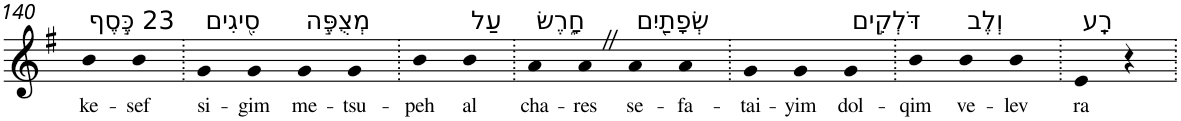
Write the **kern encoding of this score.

**kern	**text
*part1	*part1
*staff1	*staff1
*I"Piano	*
*I'Pno	*
!!LO:PB:g=z
*clefG2	*
*k[f#]	*
*G:	*
=140	=140
!LO:TX:a:t=23 כֶּ֣סֶף	!
!	!LO:LY:b
4b	ke-
!	!LO:LY:b
4b	-sef
=141.	=141.
!LO:TX:a:t=סִ֭יגִים	!
!	!LO:LY:b
4g	si-
!	!LO:LY:b
4g	-gim
!LO:TX:a:t=מְצֻפֶּ֣ה	!
!	!LO:LY:b
4g	me-
!	!LO:LY:b
4g	-tsu-
=142.	=142.
!	!LO:LY:b
4b	-peh
!LO:TX:a:t=עַל	!
!	!LO:LY:b
4b	al
=143.	=143.
!LO:TX:a:t=חָ֑רֶשׂ	!
!	!LO:LY:b
4a	cha-
!	!LO:LY:b
4aZ	-res
!LO:TX:a:t=שְׂפָתַ֖יִם	!
!	!LO:LY:b
4a	se-
!	!LO:LY:b
4a	-fa-
=144.	=144.
!	!LO:LY:b
4g	-tai-
!	!LO:LY:b
4g	-yim
!LO:TX:a:t=דֹּלְקִ֣ים	!
!	!LO:LY:b
4g	dol-
=145.	=145.
!	!LO:LY:b
4b	-qim
!LO:TX:a:t=וְלֶב	!
!	!LO:LY:b
4b	ve-
!	!LO:LY:b
4b	-lev
=146.	=146.
!LO:TX:a:t=רָֽע	!
!	!LO:LY:b
4e	ra
4r	.
=.	=.
*-	*-
